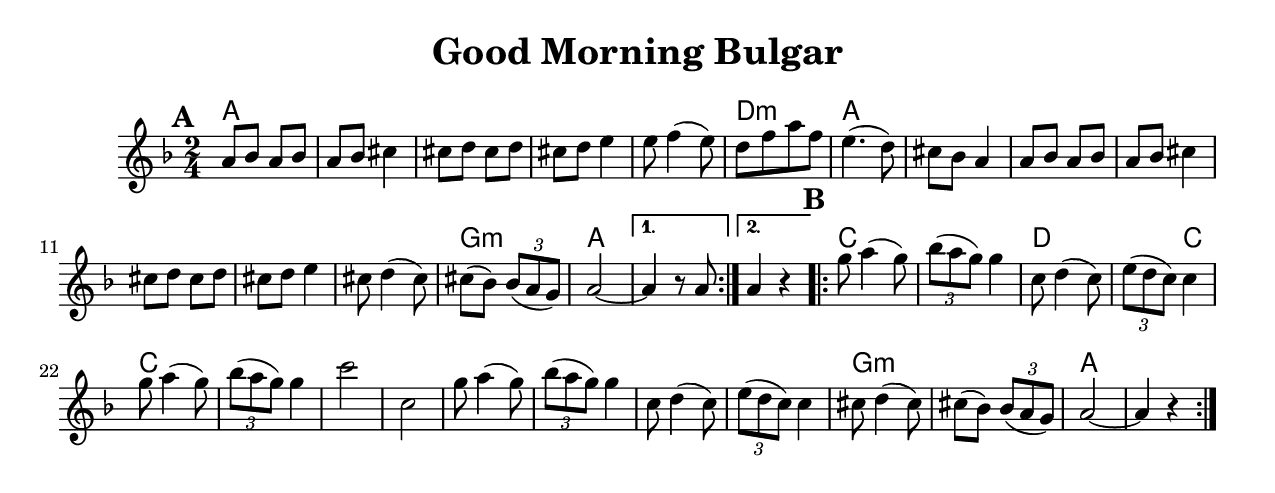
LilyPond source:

\version "2.18.0"
\include "english.ly"
\paper{
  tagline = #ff
  print-all-headers = ##t
  #(set-paper-size "letter")
}
date = #(strftime "%d-%m-%Y" (localtime (current-time)))

%\markup{ \italic{ \date }  }

%\markup{ Got something to say? }

global = {
  \clef treble
  \key d \minor
  \time 2/4
  \set Score.markFormatter = #format-mark-box-alphabet
}
%\include "Good-Morning.ly"
%#################################### Melody ########################
%melody =  \transpose c d \relative c' {  %transpose for clarinet
melody = \relative c'' {
  \global
  %\partial 16*3 a16 d f   %lead in notes

  \repeat volta 2{
   \mark \default
   a8 bf a bf
   a8 bf cs4
   cs8 d cs d
   cs8 d e4

   e8 f4(e8)
   d8 [f a f]
   e4.(d8)|
   cs8 bf a4

   a8 bf a bf
   a8 bf cs4
   cs8 d cs d
   cs8 d e4

   cs8d4(cs8)
   cs8(bf) \tuplet 3/2{bf8(a g)}
   a2~

  }
  \alternative {
    { a4 r8 a}
    {a4 r }
  }

  \repeat volta 2{
   \mark \default

   g'8 a4(g8)
   \tuplet 3/2 {bf8 (a g)} g4
   c,8 d4 (c8)
   \tuplet 3/2{ e8(d c)} c4

   g'8 a4(g8)
   \tuplet 3/2 {bf8 (a g)} g4
   c2
   c,2
   g'8 a4(g8)
   \tuplet 3/2 {bf8 (a g)} g4

   c,8 d4 (c8)
   \tuplet 3/2{ e8(d c)} c4
   cs8 d4(cs8)
   cs8(bf) \tuplet 3/2 {bf8(a g)}
   a2~
   a4 r
  }


}
%################################# Lyrics #####################
%\addlyrics{ \set stanza = #"1. " }
%################################# Chords #######################
harmonies = \chordmode {
  a2*5
  d2:m
  a2*7
  g2:m
  a2*3
  %b
  c2*2
  d4*3 c4
  c2*8
  g2*2:m %or maybe E dim?
  a2*2
}

\score {
  <<
    \new ChordNames {
      \set chordChanges = ##t
      \harmonies
    }
    \new Staff   \melody
  >>
  \header{
    title= "Good Morning Bulgar"
    subtitle=""
    composer= ""
    instrument =""
    arranger= ""
  }
  \layout{indent = 1.0\cm}
  \midi {
    \tempo 4 = 120

    % \midi { }
  }
}
%{
% more verses:
\markup{}
\markup {
  \fill-line {
    \hspace #0.1 % distance from left margin
    \column {
      \line { "1."
	\column {
	  ""
	}
      }
      \hspace #0.2 % vertical distance between verses
      \line { "2."
	\column {
	 ""
	}
      }
    }
    \hspace #0.1  % horiz. distance between columns
    \column {
      \line { "3."
	\column {
	  ""
	}
      }
      \hspace #0.2 % distance between verses
      \line { "4."
	\column {
	 ""
	}
      }
    }
    \hspace #0.1 % distance to right margin
  }
}

%}
